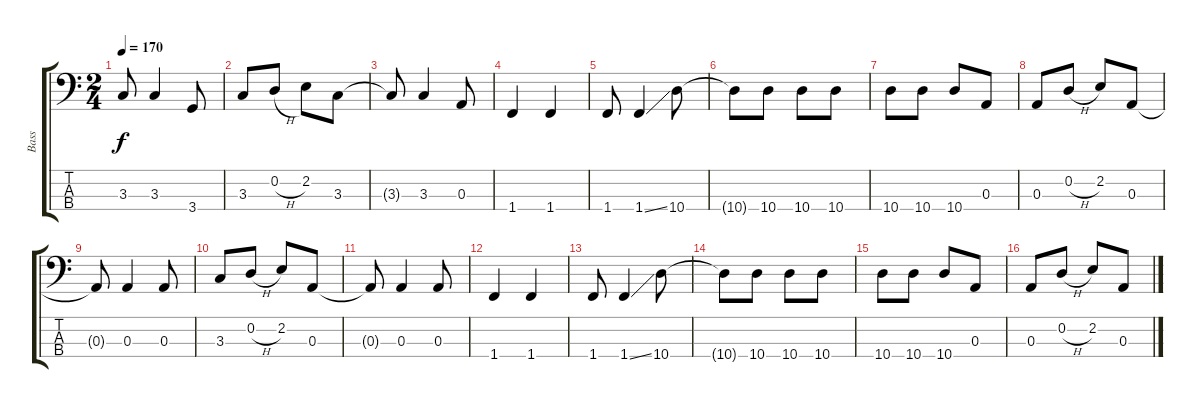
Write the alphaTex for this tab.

\track ("Bass" "Bass") {instrument electricbassfinger}
\staff {score tabs}
\tuning (G2 D2 A1 E1) {hide}
\ts (2 4)
\tempo 170
\clef f4
\ks c
3.3{t}.8{dy f} 3.3.4 3.4.8 |
3.3.8 0.2{h}.8 2.2.8 3.3.8 |
3.3{t}.8 3.3.4 0.3.8 |
1.4.4 1.4.4 |
1.4.8 1.4{ss}.4 10.4.8 |
10.4{t}.8 10.4.8 10.4.8 10.4.8 |
10.4.8 10.4.8 10.4.8 0.3.8 |
0.3.8 0.2{h}.8 2.2.8 0.3.8 |
0.3{t}.8 0.3.4 0.3.8 |
3.3.8 0.2{h}.8 2.2.8 0.3.8 |
0.3{t}.8 0.3.4 0.3.8 |
1.4.4 1.4.4 |
1.4.8 1.4{ss}.4 10.4.8 |
10.4{t}.8 10.4.8 10.4.8 10.4.8 |
10.4.8 10.4.8 10.4.8 0.3.8 |
0.3.8 0.2{h}.8 2.2.8 0.3.8
